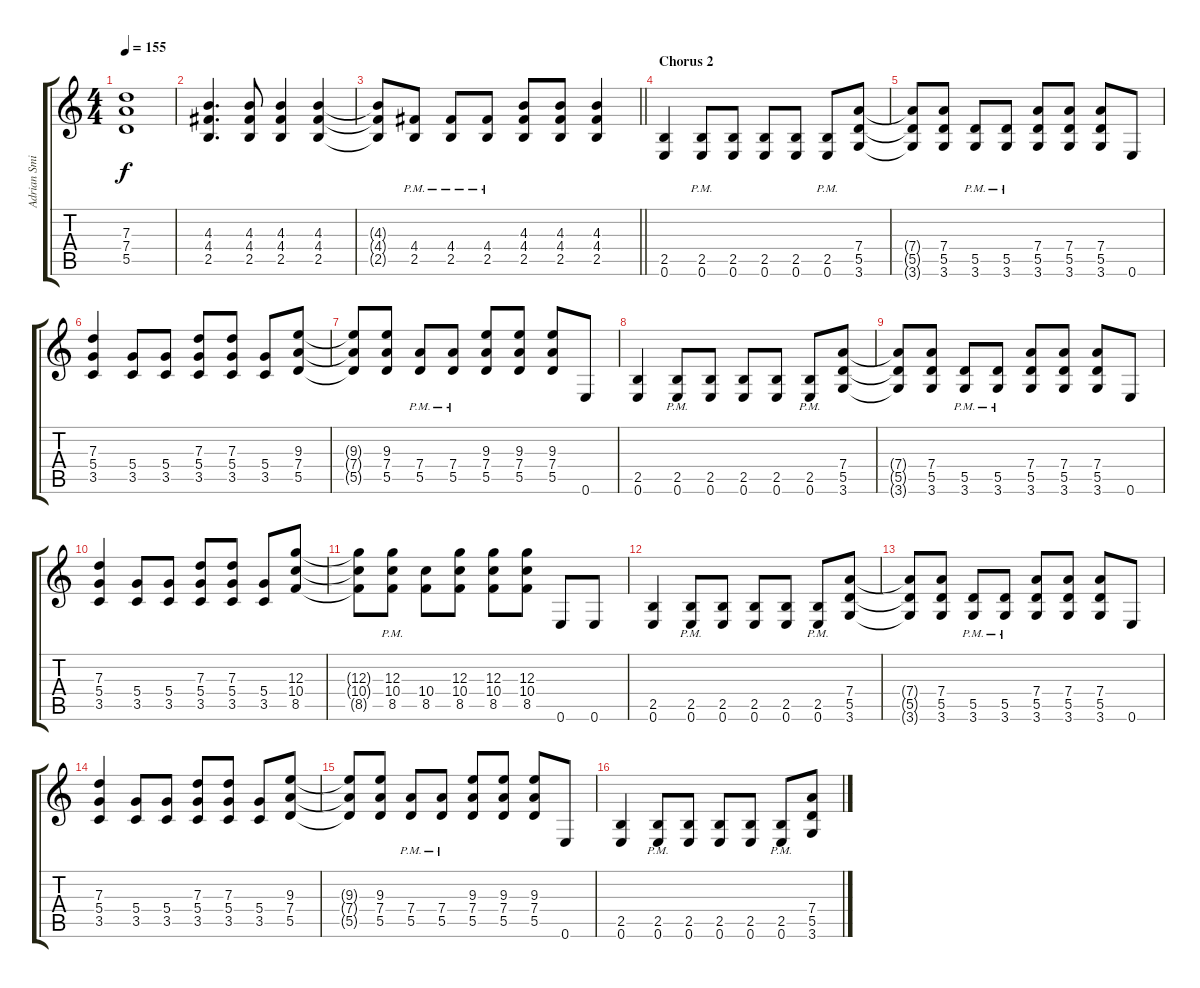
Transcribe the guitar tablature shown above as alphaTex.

\track ("Adrian Smith" "Adrian Smi") {instrument overdrivenguitar}
\staff {score tabs}
\tuning (E4 B3 G3 D3 A2 E2) {hide}
\ts (4 4)
\tempo 155
\clef g2
\ks c
(7.3{t} 7.4{t} 5.5{t}).1{dy f} |
(4.3 4.4 2.5).4{d} (4.3 4.4 2.5).8 (4.3 4.4 2.5).4 (4.3 4.4 2.5).4 |
\barLineRight lightlight
(4.3{t} 4.4{t} 2.5{t}).8 (4.4{pm} 2.5{pm}).8 (4.4{pm} 2.5{pm}).8 (4.4{pm} 2.5{pm}).8 (4.3 4.4 2.5).8 (4.3 4.4 2.5).8 (4.3 4.4 2.5).4 |
\section ("" "Chorus 2")
(2.5 0.6).4 (2.5{pm} 0.6{pm}).8 (2.5 0.6).8 (2.5 0.6).8 (2.5 0.6).8 (2.5{pm} 0.6{pm}).8 (7.4 5.5 3.6).8 |
(7.4{t} 5.5{t} 3.6{t}).8 (7.4 5.5 3.6).8 (5.5{pm} 3.6{pm}).8 (5.5{pm} 3.6{pm}).8 (7.4 5.5 3.6).8 (7.4 5.5 3.6).8 (7.4 5.5 3.6).8 0.6.8 |
(7.3 5.4 3.5).4 (5.4 3.5).8 (5.4 3.5).8 (7.3 5.4 3.5).8 (7.3 5.4 3.5).8 (5.4 3.5).8 (9.3 7.4 5.5).8 |
(9.3{t} 7.4{t} 5.5{t}).8 (9.3 7.4 5.5).8 (7.4{pm} 5.5{pm}).8 (7.4{pm} 5.5{pm}).8 (9.3 7.4 5.5).8 (9.3 7.4 5.5).8 (9.3 7.4 5.5).8 0.6.8 |
(2.5 0.6).4 (2.5{pm} 0.6{pm}).8 (2.5 0.6).8 (2.5 0.6).8 (2.5 0.6).8 (2.5{pm} 0.6{pm}).8 (7.4 5.5 3.6).8 |
(7.4{t} 5.5{t} 3.6{t}).8 (7.4 5.5 3.6).8 (5.5{pm} 3.6{pm}).8 (5.5{pm} 3.6{pm}).8 (7.4 5.5 3.6).8 (7.4 5.5 3.6).8 (7.4 5.5 3.6).8 0.6.8 |
(7.3 5.4 3.5).4 (5.4 3.5).8 (5.4 3.5).8 (7.3 5.4 3.5).8 (7.3 5.4 3.5).8 (5.4 3.5).8 (12.3 10.4 8.5).8 |
(12.3{t} 10.4{t} 8.5{t}).8 (12.3{pm} 10.4{pm} 8.5{pm}).8 (10.4 8.5).8 (12.3 10.4 8.5).8 (12.3 10.4 8.5).8 (12.3 10.4 8.5).8 0.6.8 0.6.8 |
(2.5 0.6).4 (2.5{pm} 0.6{pm}).8 (2.5 0.6).8 (2.5 0.6).8 (2.5 0.6).8 (2.5{pm} 0.6{pm}).8 (7.4 5.5 3.6).8 |
(7.4{t} 5.5{t} 3.6{t}).8 (7.4 5.5 3.6).8 (5.5{pm} 3.6{pm}).8 (5.5{pm} 3.6{pm}).8 (7.4 5.5 3.6).8 (7.4 5.5 3.6).8 (7.4 5.5 3.6).8 0.6.8 |
(7.3 5.4 3.5).4 (5.4 3.5).8 (5.4 3.5).8 (7.3 5.4 3.5).8 (7.3 5.4 3.5).8 (5.4 3.5).8 (9.3 7.4 5.5).8 |
(9.3{t} 7.4{t} 5.5{t}).8 (9.3 7.4 5.5).8 (7.4{pm} 5.5{pm}).8 (7.4{pm} 5.5{pm}).8 (9.3 7.4 5.5).8 (9.3 7.4 5.5).8 (9.3 7.4 5.5).8 0.6.8 |
(2.5 0.6).4 (2.5{pm} 0.6{pm}).8 (2.5 0.6).8 (2.5 0.6).8 (2.5 0.6).8 (2.5{pm} 0.6{pm}).8 (7.4 5.5 3.6).8
